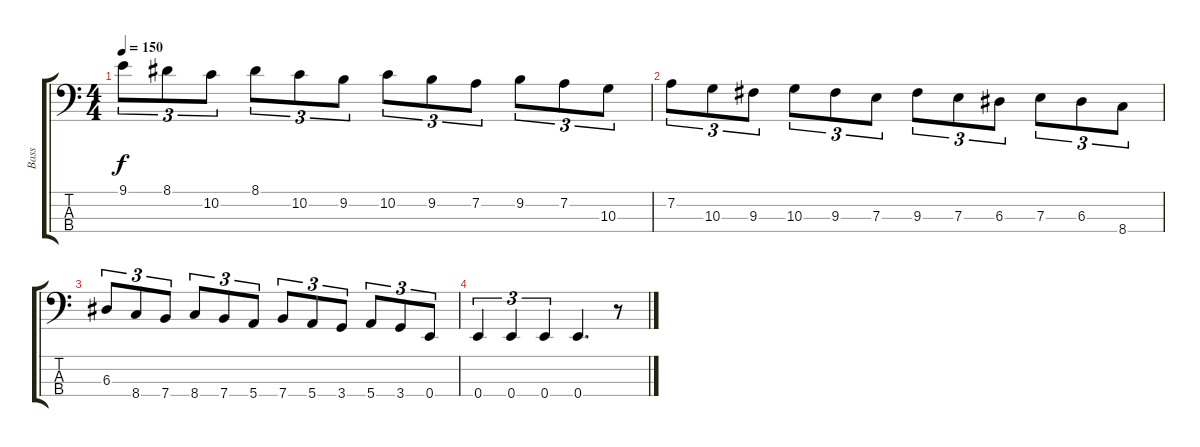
\track ("Bass" "Bass") {instrument electricbassfinger}
\staff {score tabs}
\tuning (G2 D2 A1 E1) {hide}
\ts (4 4)
\tempo 150
\clef f4
\ks c
9.1.8{tu (3 2) dy f} 8.1.8{tu (3 2)} 10.2.8{tu (3 2)} 8.1.8{tu (3 2)} 10.2.8{tu (3 2)} 9.2.8{tu (3 2)} 10.2.8{tu (3 2)} 9.2.8{tu (3 2)} 7.2.8{tu (3 2)} 9.2.8{tu (3 2)} 7.2.8{tu (3 2)} 10.3.8{tu (3 2)} |
7.2.8{tu (3 2)} 10.3.8{tu (3 2)} 9.3.8{tu (3 2)} 10.3.8{tu (3 2)} 9.3.8{tu (3 2)} 7.3.8{tu (3 2)} 9.3.8{tu (3 2)} 7.3.8{tu (3 2)} 6.3.8{tu (3 2)} 7.3.8{tu (3 2)} 6.3.8{tu (3 2)} 8.4.8{tu (3 2)} |
6.3.8{tu (3 2)} 8.4.8{tu (3 2)} 7.4.8{tu (3 2)} 8.4.8{tu (3 2)} 7.4.8{tu (3 2)} 5.4.8{tu (3 2)} 7.4.8{tu (3 2)} 5.4.8{tu (3 2)} 3.4.8{tu (3 2)} 5.4.8{tu (3 2)} 3.4.8{tu (3 2)} 0.4.8{tu (3 2)} |
0.4.4{tu (3 2)} 0.4.4{tu (3 2)} 0.4.4{tu (3 2)} 0.4.4{d} r.8
